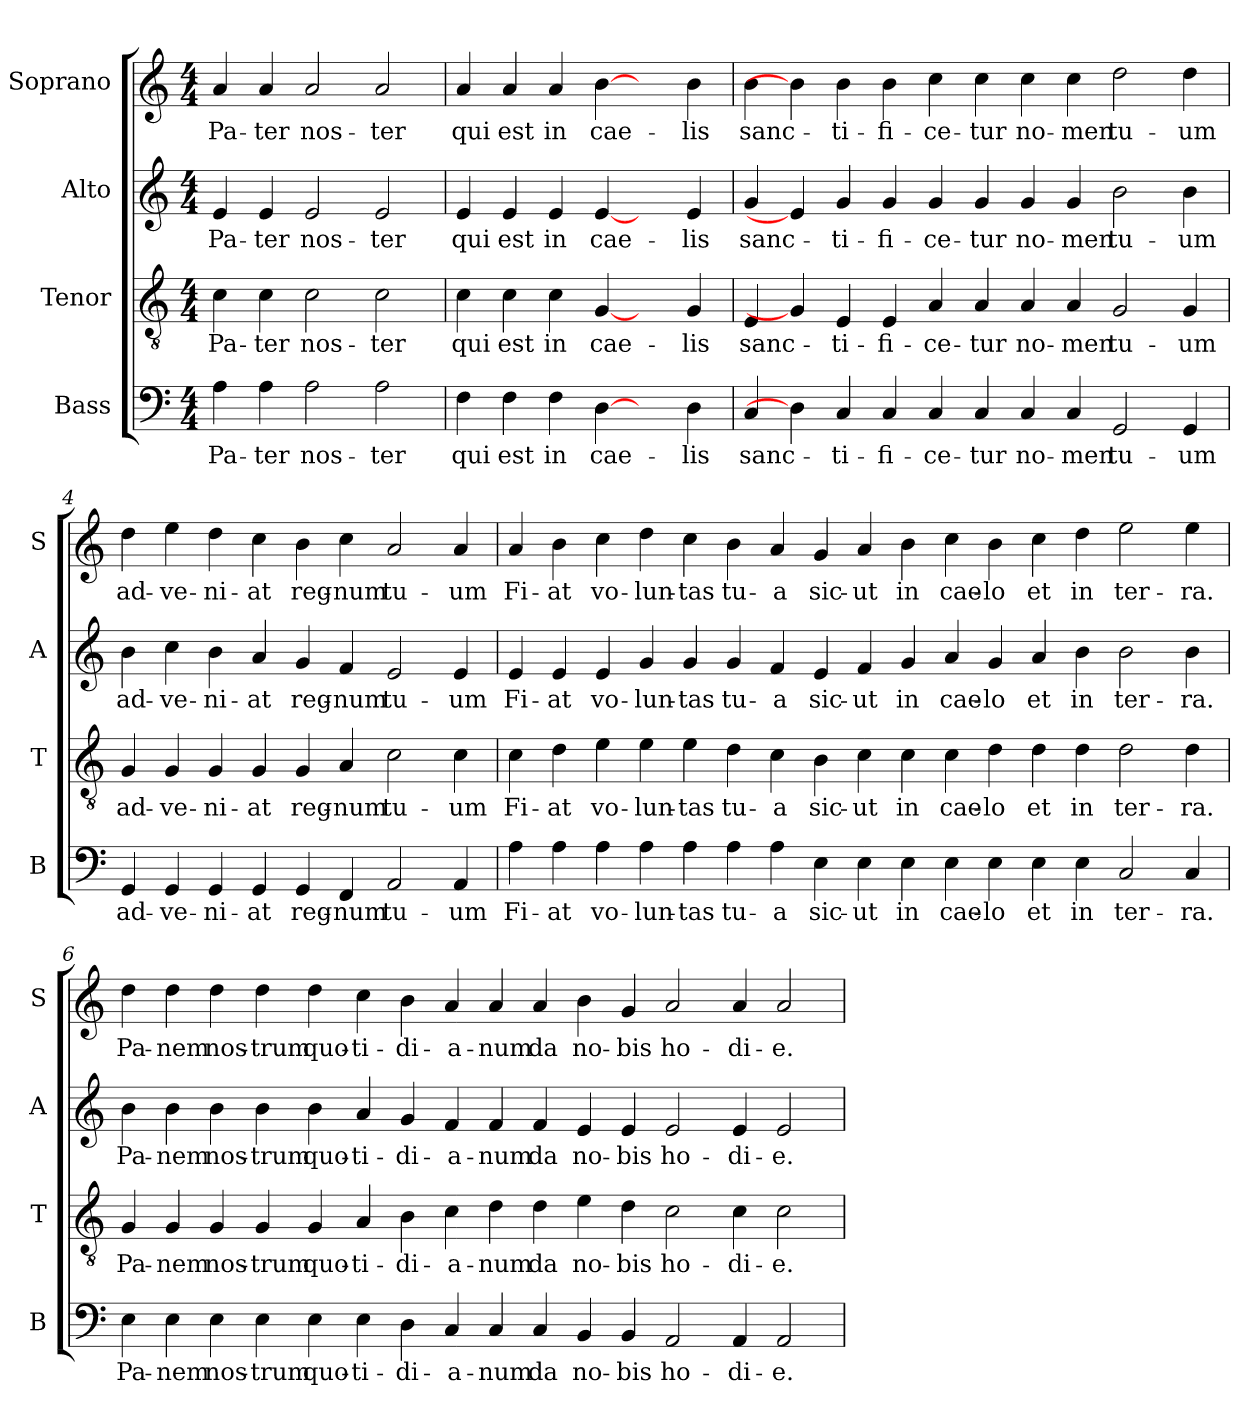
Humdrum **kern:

**kern	**text	**kern	**text	**kern	**text	**kern	**text
*part4	*part4	*part3	*part3	*part2	*part2	*part1	*part1
*staff4	*staff4	*staff3	*staff3	*staff2	*staff2	*staff1	*staff1
*I"Bass	*	*I"Tenor	*	*I"Alto	*	*I"Soprano	*
*I'B	*	*I'T	*	*I'A	*	*I'S	*
*clefF4	*	*clefGv2	*	*clefG2	*	*clefG2	*
*k[]	*	*k[]	*	*k[]	*	*k[]	*
*C:	*	*C:	*	*C:	*	*C:	*
*M4/4	*	*M4/4	*	*M4/4	*	*M4/4	*
=1	=1	=1	=1	=1	=1	=1	=1
!	!LO:LY:b	!	!LO:LY:b	!	!LO:LY:b	!	!LO:LY:b
4A	Pa-	4c	Pa-	4e	Pa-	4a	Pa-
!	!LO:LY:b	!	!LO:LY:b	!	!LO:LY:b	!	!LO:LY:b
4A	-ter	4c	-ter	4e	-ter	4a	-ter
!	!LO:LY:b	!	!LO:LY:b	!	!LO:LY:b	!	!LO:LY:b
2A	nos-	2c	nos-	2e	nos-	2a	nos-
!	!LO:LY:b	!	!LO:LY:b	!	!LO:LY:b	!	!LO:LY:b
2A	-ter	2c	-ter	2e	-ter	2a	-ter
=2	=2	=2	=2	=2	=2	=2	=2
!	!LO:LY:b	!	!LO:LY:b	!	!LO:LY:b	!	!LO:LY:b
4F	qui	4c	qui	4e	qui	4a	qui
!	!LO:LY:b	!	!LO:LY:b	!	!LO:LY:b	!	!LO:LY:b
4F	est	4c	est	4e	est	4a	est
!	!LO:LY:b	!	!LO:LY:b	!	!LO:LY:b	!	!LO:LY:b
4F	in	4c	in	4e	in	4a	in
!	!LO:LY:b	!	!LO:LY:b	!	!LO:LY:b	!	!LO:LY:b
[4D	cae-	[4G	cae-	[4e	cae-	[4b	cae-
4ryy	.	4ryy	.	4ryy	.	4ryy	.
!	!LO:LY:b	!	!LO:LY:b	!	!LO:LY:b	!	!LO:LY:b
4D	-lis	4G	-lis	4e	-lis	4b	-lis
=3	=3	=3	=3	=3	=3	=3	=3
!	!LO:LY:b	!	!LO:LY:b	!	!LO:LY:b	!	!LO:LY:b
4C	sanc-	4E	sanc-	4g	sanc-	4b	sanc-
4D]	.	4G]	.	4e]	.	4b]	.
!	!LO:LY:b	!	!LO:LY:b	!	!LO:LY:b	!	!LO:LY:b
4C	-ti-	4E	-ti-	4g	-ti-	4b	-ti-
!	!LO:LY:b	!	!LO:LY:b	!	!LO:LY:b	!	!LO:LY:b
4C	-fi-	4E	-fi-	4g	-fi-	4b	-fi-
!	!LO:LY:b	!	!LO:LY:b	!	!LO:LY:b	!	!LO:LY:b
4C	-ce-	4A	-ce-	4g	-ce-	4cc	-ce-
!	!LO:LY:b	!	!LO:LY:b	!	!LO:LY:b	!	!LO:LY:b
4C	-tur	4A	-tur	4g	-tur	4cc	-tur
!	!LO:LY:b	!	!LO:LY:b	!	!LO:LY:b	!	!LO:LY:b
4C	no-	4A	no-	4g	no-	4cc	no-
!	!LO:LY:b	!	!LO:LY:b	!	!LO:LY:b	!	!LO:LY:b
4C	-men	4A	-men	4g	-men	4cc	-men
!	!LO:LY:b	!	!LO:LY:b	!	!LO:LY:b	!	!LO:LY:b
2GG	tu-	2G	tu-	2b	tu-	2dd	tu-
!	!LO:LY:b	!	!LO:LY:b	!	!LO:LY:b	!	!LO:LY:b
4GG	-um	4G	-um	4b	-um	4dd	-um
!!LO:LB:g=z
=4	=4	=4	=4	=4	=4	=4	=4
!	!LO:LY:b	!	!LO:LY:b	!	!LO:LY:b	!	!LO:LY:b
4GG	ad-	4G	ad-	4b	ad-	4dd	ad-
!	!LO:LY:b	!	!LO:LY:b	!	!LO:LY:b	!	!LO:LY:b
4GG	-ve-	4G	-ve-	4cc	-ve-	4ee	-ve-
!	!LO:LY:b	!	!LO:LY:b	!	!LO:LY:b	!	!LO:LY:b
4GG	-ni-	4G	-ni-	4b	-ni-	4dd	-ni-
!	!LO:LY:b	!	!LO:LY:b	!	!LO:LY:b	!	!LO:LY:b
4GG	-at	4G	-at	4a	-at	4cc	-at
!	!LO:LY:b	!	!LO:LY:b	!	!LO:LY:b	!	!LO:LY:b
4GG	reg-	4G	reg-	4g	reg-	4b	reg-
!	!LO:LY:b	!	!LO:LY:b	!	!LO:LY:b	!	!LO:LY:b
4FF	-num	4A	-num	4f	-num	4cc	-num
!	!LO:LY:b	!	!LO:LY:b	!	!LO:LY:b	!	!LO:LY:b
2AA	tu-	2c	tu-	2e	tu-	2a	tu-
!	!LO:LY:b	!	!LO:LY:b	!	!LO:LY:b	!	!LO:LY:b
4AA	-um	4c	-um	4e	-um	4a	-um
=5	=5	=5	=5	=5	=5	=5	=5
!	!LO:LY:b	!	!LO:LY:b	!	!LO:LY:b	!	!LO:LY:b
4A	Fi-	4c	Fi-	4e	Fi-	4a	Fi-
!	!LO:LY:b	!	!LO:LY:b	!	!LO:LY:b	!	!LO:LY:b
4A	-at	4d	-at	4e	-at	4b	-at
!	!LO:LY:b	!	!LO:LY:b	!	!LO:LY:b	!	!LO:LY:b
4A	vo-	4e	vo-	4e	vo-	4cc	vo-
!	!LO:LY:b	!	!LO:LY:b	!	!LO:LY:b	!	!LO:LY:b
4A	-lun-	4e	-lun-	4g	-lun-	4dd	-lun-
!	!LO:LY:b	!	!LO:LY:b	!	!LO:LY:b	!	!LO:LY:b
4A	-tas	4e	-tas	4g	-tas	4cc	-tas
!	!LO:LY:b	!	!LO:LY:b	!	!LO:LY:b	!	!LO:LY:b
4A	tu-	4d	tu-	4g	tu-	4b	tu-
!	!LO:LY:b	!	!LO:LY:b	!	!LO:LY:b	!	!LO:LY:b
4A	-a	4c	-a	4f	-a	4a	-a
!	!LO:LY:b	!	!LO:LY:b	!	!LO:LY:b	!	!LO:LY:b
4E	sic-	4B	sic-	4e	sic-	4g	sic-
!	!LO:LY:b	!	!LO:LY:b	!	!LO:LY:b	!	!LO:LY:b
4E	-ut	4c	-ut	4f	-ut	4a	-ut
!	!LO:LY:b	!	!LO:LY:b	!	!LO:LY:b	!	!LO:LY:b
4E	in	4c	in	4g	in	4b	in
!	!LO:LY:b	!	!LO:LY:b	!	!LO:LY:b	!	!LO:LY:b
4E	cae-	4c	cae-	4a	cae-	4cc	cae-
!	!LO:LY:b	!	!LO:LY:b	!	!LO:LY:b	!	!LO:LY:b
4E	-lo	4d	-lo	4g	-lo	4b	-lo
!	!LO:LY:b	!	!LO:LY:b	!	!LO:LY:b	!	!LO:LY:b
4E	et	4d	et	4a	et	4cc	et
!	!LO:LY:b	!	!LO:LY:b	!	!LO:LY:b	!	!LO:LY:b
4E	in	4d	in	4b	in	4dd	in
!	!LO:LY:b	!	!LO:LY:b	!	!LO:LY:b	!	!LO:LY:b
2C	ter-	2d	ter-	2b	ter-	2ee	ter-
!	!LO:LY:b	!	!LO:LY:b	!	!LO:LY:b	!	!LO:LY:b
4C	-ra.	4d	-ra.	4b	-ra.	4ee	-ra.
!!LO:PB:g=z
=6	=6	=6	=6	=6	=6	=6	=6
!	!LO:LY:b	!	!LO:LY:b	!	!LO:LY:b	!	!LO:LY:b
4E	Pa-	4G	Pa-	4b	Pa-	4dd	Pa-
!	!LO:LY:b	!	!LO:LY:b	!	!LO:LY:b	!	!LO:LY:b
4E	-nem	4G	-nem	4b	-nem	4dd	-nem
!	!LO:LY:b	!	!LO:LY:b	!	!LO:LY:b	!	!LO:LY:b
4E	nos-	4G	nos-	4b	nos-	4dd	nos-
!	!LO:LY:b	!	!LO:LY:b	!	!LO:LY:b	!	!LO:LY:b
4E	-trum	4G	-trum	4b	-trum	4dd	-trum
!	!LO:LY:b	!	!LO:LY:b	!	!LO:LY:b	!	!LO:LY:b
4E	quo-	4G	quo-	4b	quo-	4dd	quo-
!	!LO:LY:b	!	!LO:LY:b	!	!LO:LY:b	!	!LO:LY:b
4E	-ti-	4A	-ti-	4a	-ti-	4cc	-ti-
!	!LO:LY:b	!	!LO:LY:b	!	!LO:LY:b	!	!LO:LY:b
4D	-di-	4B	-di-	4g	-di-	4b	-di-
!	!LO:LY:b	!	!LO:LY:b	!	!LO:LY:b	!	!LO:LY:b
4C	-a-	4c	-a-	4f	-a-	4a	-a-
!	!LO:LY:b	!	!LO:LY:b	!	!LO:LY:b	!	!LO:LY:b
4C	-num	4d	-num	4f	-num	4a	-num
!	!LO:LY:b	!	!LO:LY:b	!	!LO:LY:b	!	!LO:LY:b
4C	da	4d	da	4f	da	4a	da
!	!LO:LY:b	!	!LO:LY:b	!	!LO:LY:b	!	!LO:LY:b
4BB	no-	4e	no-	4e	no-	4b	no-
!	!LO:LY:b	!	!LO:LY:b	!	!LO:LY:b	!	!LO:LY:b
4BB	-bis	4d	-bis	4e	-bis	4g	-bis
!	!LO:LY:b	!	!LO:LY:b	!	!LO:LY:b	!	!LO:LY:b
2AA	ho-	2c	ho-	2e	ho-	2a	ho-
!	!LO:LY:b	!	!LO:LY:b	!	!LO:LY:b	!	!LO:LY:b
4AA	-di-	4c	-di-	4e	-di-	4a	-di-
!	!LO:LY:b	!	!LO:LY:b	!	!LO:LY:b	!	!LO:LY:b
2AA	-e.	2c	-e.	2e	-e.	2a	-e.
=	=	=	=	=	=	=	=
*-	*-	*-	*-	*-	*-	*-	*-
